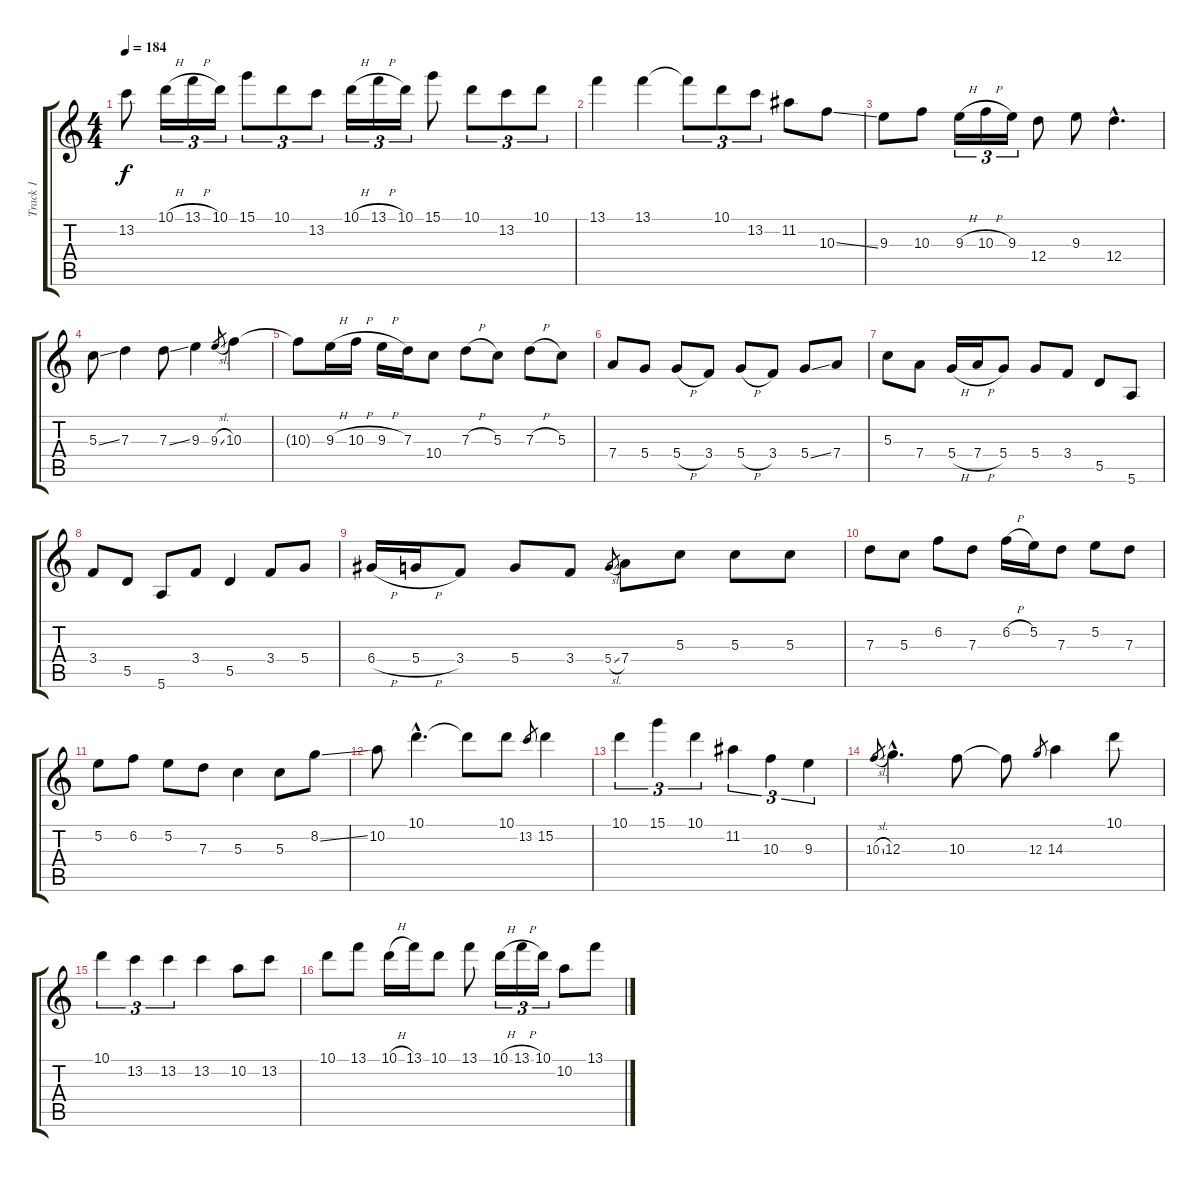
\track ("Track 1" "Track 1") {instrument acousticguitarsteel}
\staff {score tabs}
\tuning (E4 B3 G3 D3 A2 E2) {hide}
\ts (4 4)
\tempo 184
\clef g2
\ks c
13.2.8{dy f} 10.1{h}.16{tu (3 2)} 13.1{h}.16{tu (3 2)} 10.1.16{tu (3 2)} 15.1.8{tu (3 2)} 10.1.8{tu (3 2)} 13.2.8{tu (3 2)} 10.1{h}.16{tu (3 2)} 13.1{h}.16{tu (3 2)} 10.1.16{tu (3 2)} 15.1.8 10.1.8{tu (3 2)} 13.2.8{tu (3 2)} 10.1.8{tu (3 2)} |
13.1.4 13.1.4 13.1{t}.8{tu (3 2)} 10.1.8{tu (3 2)} 13.2.8{tu (3 2)} 11.2.8 10.3{ss}.8 |
9.3.8 10.3.8 9.3{h}.16{tu (3 2)} 10.3{h}.16{tu (3 2)} 9.3.16{tu (3 2)} 12.4.8 9.3.8 12.4{hac}.4{d} |
5.3{ss}.8 7.3.4 7.3{ss}.8 9.3.4 9.3{sl}.8{gr} 10.3.4 |
10.3{t}.8 9.3{h}.16 10.3{h}.16 9.3{h}.16 7.3.16 10.4.8 7.3{h}.8 5.3.8 7.3{h}.8 5.3.8 |
7.4.8 5.4.8 5.4{h}.8 3.4.8 5.4{h}.8 3.4.8 5.4{ss}.8 7.4.8 |
5.3.8 7.4.8 5.4{h}.16 7.4{h}.16 5.4.8 5.4.8 3.4.8 5.5.8 5.6.8 |
3.4.8 5.5.8 5.6.8 3.4.8 5.5.4 3.4.8 5.4.8 |
6.4{h}.16 5.4{h}.16 3.4.8 5.4.8 3.4.8 5.4{sl}.8{gr} 7.4.8 5.3.8 5.3.8 5.3.8 |
7.3.8 5.3.8 6.2.8 7.3.8 6.2{h}.16 5.2.16 7.3.8 5.2.8 7.3.8 |
5.2.8 6.2.8 5.2.8 7.3.8 5.3.4 5.3.8 8.2{ss}.8 |
10.2.8 10.1{hac}.4{d} 10.1{t}.8 10.1.8 13.2.8{gr} 15.2.4 |
10.1.4{tu (3 2)} 15.1.4{tu (3 2)} 10.1.4{tu (3 2)} 11.2.4{tu (3 2)} 10.3.4{tu (3 2)} 9.3.4{tu (3 2)} |
10.3{sl}.8{gr} 12.3{hac}.4{d} 10.3.8 10.3{t}.8 12.3.8{gr} 14.3.4 10.1.8 |
10.1.4{tu (3 2)} 13.2.4{tu (3 2)} 13.2.4{tu (3 2)} 13.2.4 10.2.8 13.2.8 |
10.1.8 13.1.8 10.1{h}.16 13.1.16 10.1.8 13.1.8 10.1{h}.16{tu (3 2)} 13.1{h}.16{tu (3 2)} 10.1.16{tu (3 2)} 10.2.8 13.1.8
